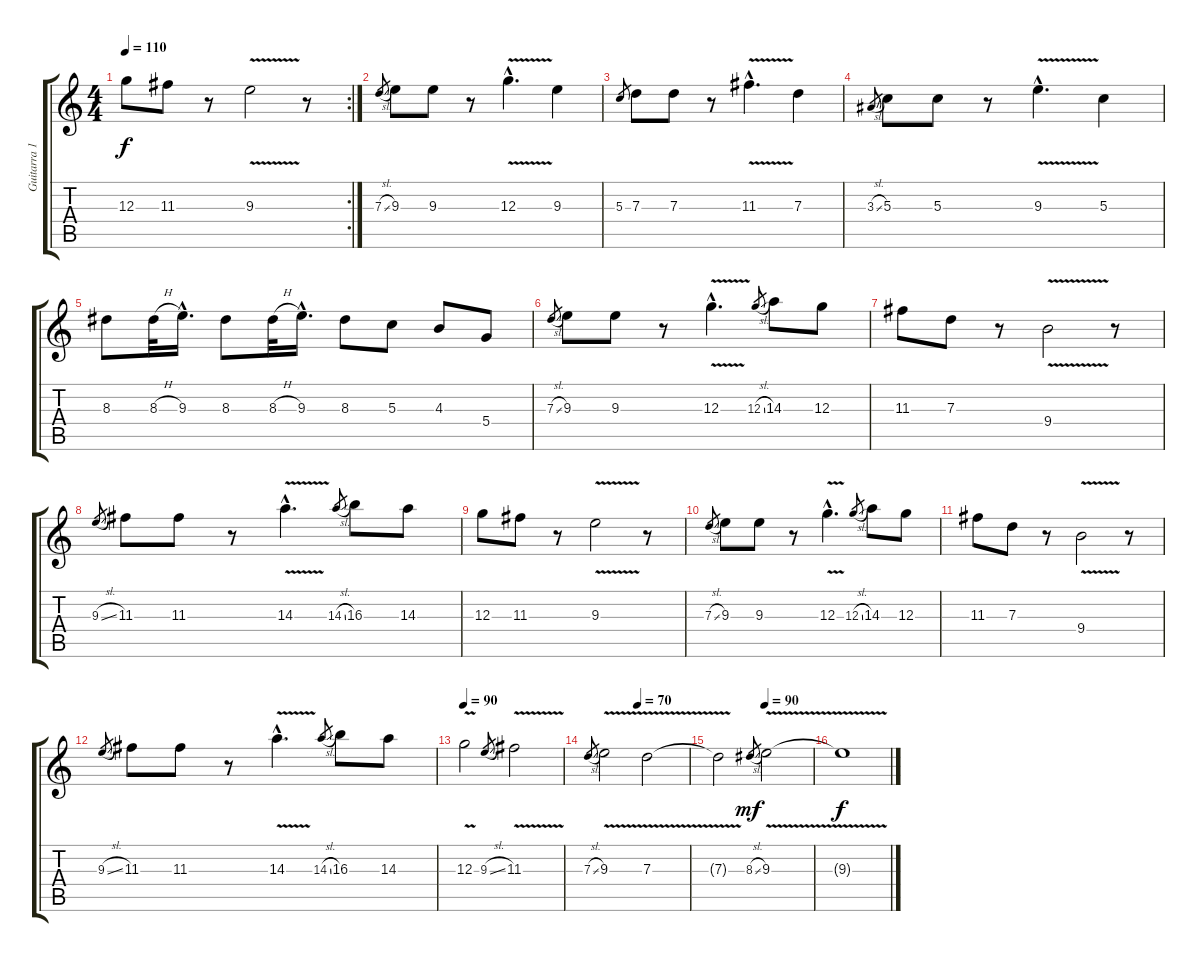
\track ("Guitarra 1" "Guitarra 1") {instrument distortionguitar}
\staff {score tabs}
\tuning (E4 B3 G3 D3 A2 E2) {hide}
\rc 2
\ts (4 4)
\tempo 110
\clef g2
\ks c
12.3.8{dy f} 11.3.8 r.8 9.3{v}.2 r.8 |
7.3{sl}.8{gr} 9.3.8 9.3.8 r.8 12.3{v hac}.4{d} 9.3.4 |
5.3.8{gr} 7.3.8 7.3.8 r.8 11.3{v hac}.4{d} 7.3.4 |
3.3{sl}.8{gr} 5.3.8 5.3.8 r.8 9.3{v hac}.4{d} 5.3.4 |
8.3.8 8.3{h}.32 9.3{hac}.16{d} 8.3.8 8.3{h}.32 9.3{hac}.16{d} 8.3.8 5.3.8 4.3.8 5.4.8 |
7.3{sl}.8{gr} 9.3.8 9.3.8 r.8 12.3{v hac}.4{d} 12.3{sl}.8{gr} 14.3.8 12.3.8 |
11.3.8 7.3.8 r.8 9.4{v}.2 r.8 |
9.3{sl}.8{gr} 11.3.8 11.3.8 r.8 14.3{v hac}.4{d} 14.3{sl}.8{gr} 16.3.8 14.3.8 |
12.3.8 11.3.8 r.8 9.3{v}.2 r.8 |
7.3{sl}.8{gr} 9.3.8 9.3.8 r.8 12.3{v hac}.4{d} 12.3{sl}.8{gr} 14.3.8 12.3.8 |
11.3.8 7.3.8 r.8 9.4{v}.2 r.8 |
9.3{sl}.8{gr} 11.3.8 11.3.8 r.8 14.3{v hac}.4{d} 14.3{sl}.8{gr} 16.3.8 14.3.8 |
\tempo 90
12.3{v}.2 9.3{sl}.8{gr} 11.3{v}.2 |
\tempo (70 0.5)
7.3{sl}.8{gr} 9.3{v}.2 7.3{v}.2 |
\tempo (90 0.5)
7.3{t}.2 8.3{sl}.8{gr dy mf} 9.3{v}.2 |
9.3{t}.1{dy f}
